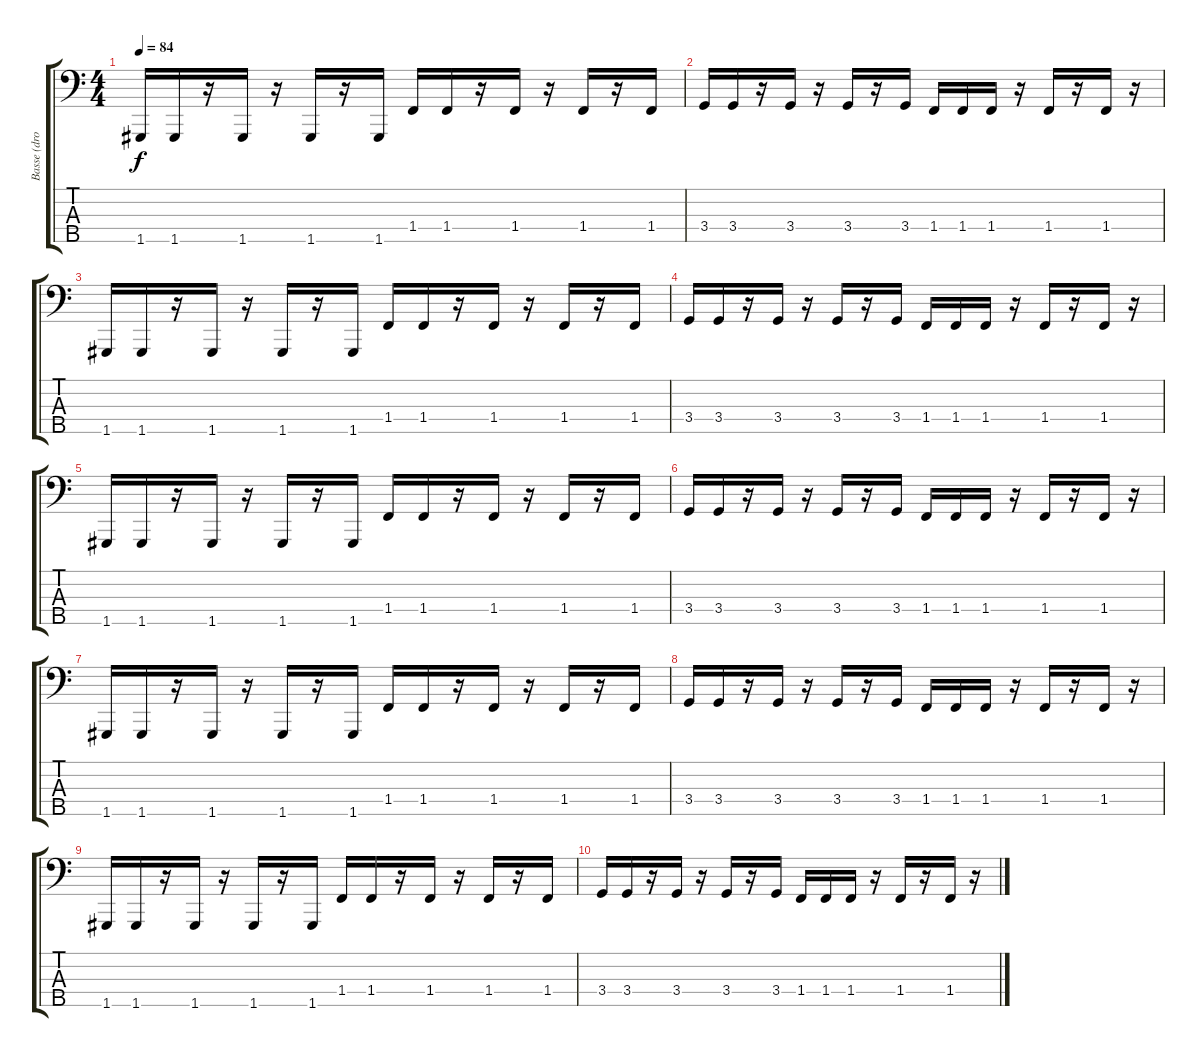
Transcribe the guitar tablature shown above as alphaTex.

\track ("Basse (dropped G)" "Basse (dro") {instrument electricbassfinger}
\staff {score tabs}
\tuning (G2 D2 A1 E1 G0) {hide}
\ts (4 4)
\tempo 84
\clef f4
\ks c
1.5.16{dy f} 1.5.16 r.16 1.5.16 r.16 1.5.16 r.16 1.5.16 1.4.16 1.4.16 r.16 1.4.16 r.16 1.4.16 r.16 1.4.16 |
3.4.16 3.4.16 r.16 3.4.16 r.16 3.4.16 r.16 3.4.16 1.4.16 1.4.16 1.4.16 r.16 1.4.16 r.16 1.4.16 r.16 |
1.5.16 1.5.16 r.16 1.5.16 r.16 1.5.16 r.16 1.5.16 1.4.16 1.4.16 r.16 1.4.16 r.16 1.4.16 r.16 1.4.16 |
3.4.16 3.4.16 r.16 3.4.16 r.16 3.4.16 r.16 3.4.16 1.4.16 1.4.16 1.4.16 r.16 1.4.16 r.16 1.4.16 r.16 |
1.5.16 1.5.16 r.16 1.5.16 r.16 1.5.16 r.16 1.5.16 1.4.16 1.4.16 r.16 1.4.16 r.16 1.4.16 r.16 1.4.16 |
3.4.16 3.4.16 r.16 3.4.16 r.16 3.4.16 r.16 3.4.16 1.4.16 1.4.16 1.4.16 r.16 1.4.16 r.16 1.4.16 r.16 |
1.5.16 1.5.16 r.16 1.5.16 r.16 1.5.16 r.16 1.5.16 1.4.16 1.4.16 r.16 1.4.16 r.16 1.4.16 r.16 1.4.16 |
3.4.16 3.4.16 r.16 3.4.16 r.16 3.4.16 r.16 3.4.16 1.4.16 1.4.16 1.4.16 r.16 1.4.16 r.16 1.4.16 r.16 |
1.5.16 1.5.16 r.16 1.5.16 r.16 1.5.16 r.16 1.5.16 1.4.16 1.4.16 r.16 1.4.16 r.16 1.4.16 r.16 1.4.16 |
3.4.16 3.4.16 r.16 3.4.16 r.16 3.4.16 r.16 3.4.16 1.4.16 1.4.16 1.4.16 r.16 1.4.16 r.16 1.4.16 r.16
